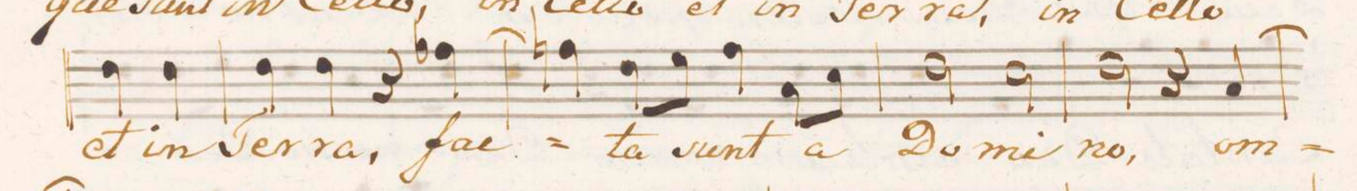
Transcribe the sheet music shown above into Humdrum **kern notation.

**kern	**text
*I"Tenore.	*
*clefC4	*
*k[]	*
*met(C.)	*
*M4/4	*
4c\	et
4c\	in
=28	=28
4c\	Ter-
4c\	-ra,
4r	.
(>4e-X\	fac-
=29	=29
4en\)	.
8c\L	-ta
8d\J	.
4e\	sunt
8G\L	a
8B\J	.
=30	=30
2c\	Do-
2B\	-mi-
=31	=31
2c\	-no,
4r	.
[>4G/	om-
=32	=32
*-	*-
